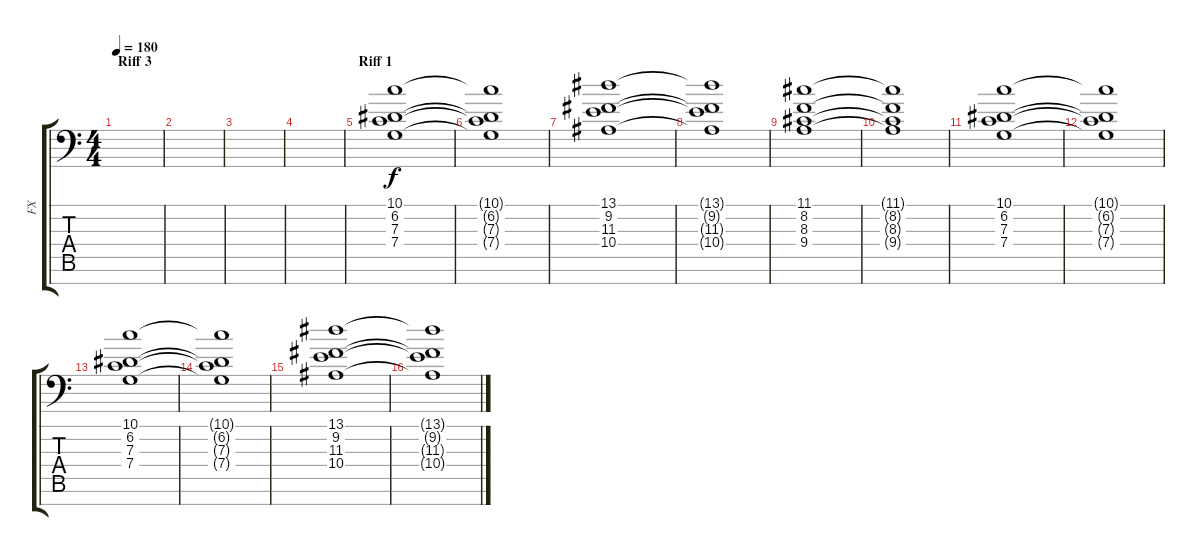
\track ("FX" "FX") {instrument pad2warm}
\staff {score tabs}
\tuning (D4 A3 F3 C3 G2 D2 A1) {hide}
\ts (4 4)
\section ("" "Riff 3")
\tempo 180
\clef f4
\ks c
|
|
|
|
\section ("" "Riff 1")
(10.1 6.2 7.3 7.4).1 |
(10.1{t} 6.2{t} 7.3{t} 7.4{t}).1 |
(13.1 9.2 11.3 10.4).1 |
(13.1{t} 9.2{t} 11.3{t} 10.4{t}).1 |
(11.1 8.2 8.3 9.4).1 |
(11.1{t} 8.2{t} 8.3{t} 9.4{t}).1 |
(10.1 6.2 7.3 7.4).1 |
(10.1{t} 6.2{t} 7.3{t} 7.4{t}).1 |
(10.1 6.2 7.3 7.4).1 |
(10.1{t} 6.2{t} 7.3{t} 7.4{t}).1 |
(13.1 9.2 11.3 10.4).1 |
(13.1{t} 9.2{t} 11.3{t} 10.4{t}).1
